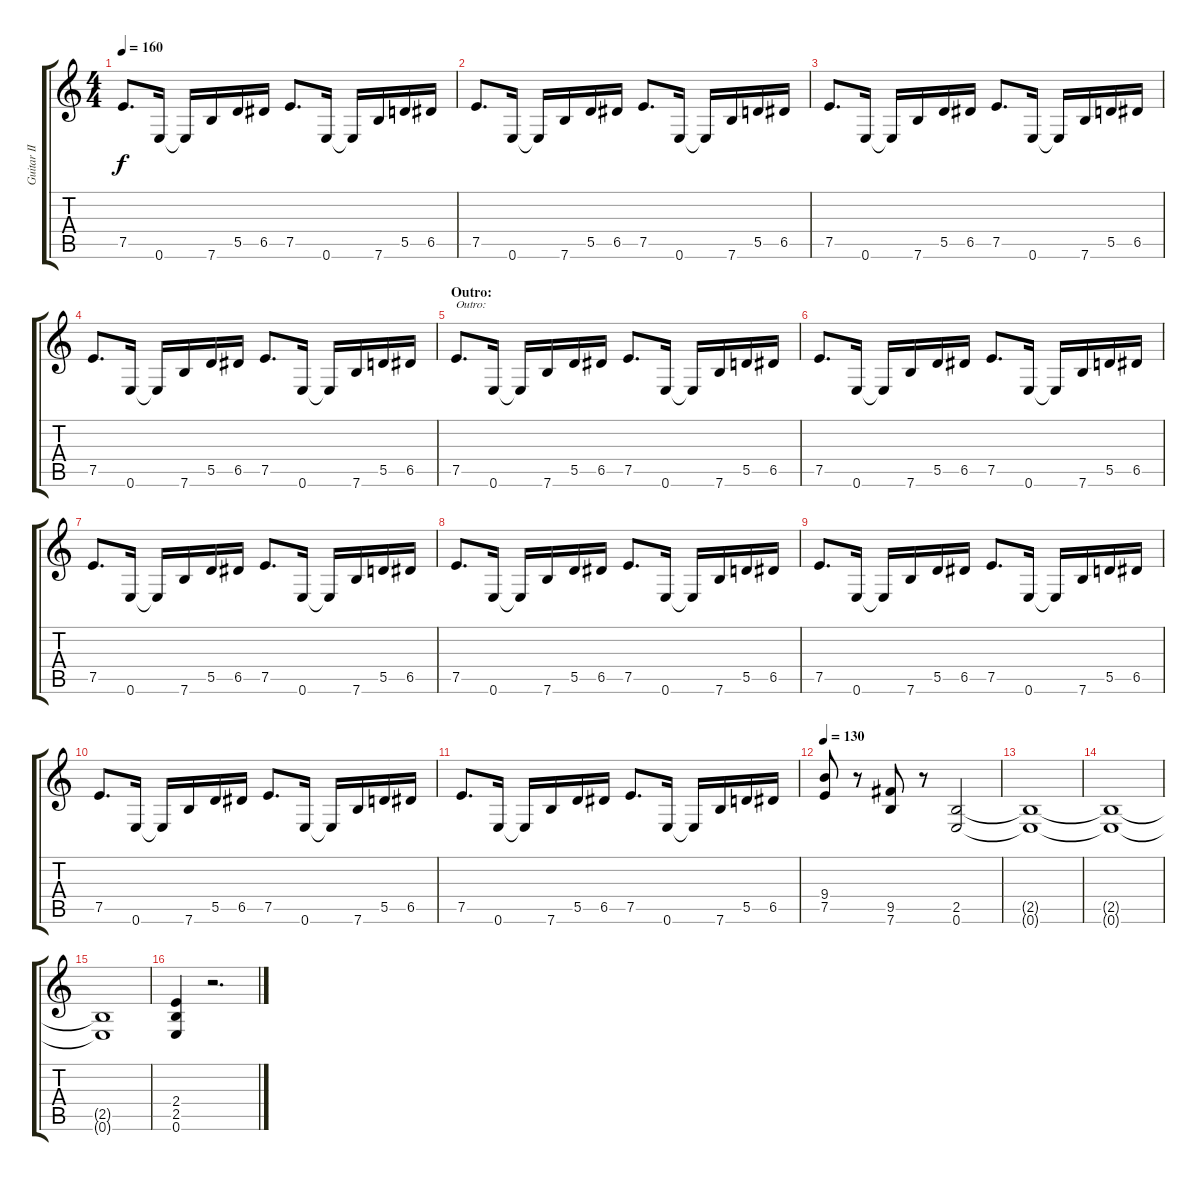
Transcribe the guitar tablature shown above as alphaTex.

\track ("Guitar II" "Guitar II") {instrument distortionguitar}
\staff {score tabs}
\tuning (E4 B3 G3 D3 A2 E2) {hide}
\ts (4 4)
\tempo 160
\clef g2
\ks c
7.5.8{d dy f} 0.6.16 0.6{t}.16 7.6.16 5.5.16 6.5.16 7.5.8{d} 0.6.16 0.6{t}.16 7.6.16 5.5.16 6.5.16 |
7.5.8{d} 0.6.16 0.6{t}.16 7.6.16 5.5.16 6.5.16 7.5.8{d} 0.6.16 0.6{t}.16 7.6.16 5.5.16 6.5.16 |
7.5.8{d} 0.6.16 0.6{t}.16 7.6.16 5.5.16 6.5.16 7.5.8{d} 0.6.16 0.6{t}.16 7.6.16 5.5.16 6.5.16 |
7.5.8{d} 0.6.16 0.6{t}.16 7.6.16 5.5.16 6.5.16 7.5.8{d} 0.6.16 0.6{t}.16 7.6.16 5.5.16 6.5.16 |
\section ("" "Outro:")
7.5.8{d txt "Outro:"} 0.6.16 0.6{t}.16 7.6.16 5.5.16 6.5.16 7.5.8{d} 0.6.16 0.6{t}.16 7.6.16 5.5.16 6.5.16 |
7.5.8{d} 0.6.16 0.6{t}.16 7.6.16 5.5.16 6.5.16 7.5.8{d} 0.6.16 0.6{t}.16 7.6.16 5.5.16 6.5.16 |
7.5.8{d} 0.6.16 0.6{t}.16 7.6.16 5.5.16 6.5.16 7.5.8{d} 0.6.16 0.6{t}.16 7.6.16 5.5.16 6.5.16 |
7.5.8{d} 0.6.16 0.6{t}.16 7.6.16 5.5.16 6.5.16 7.5.8{d} 0.6.16 0.6{t}.16 7.6.16 5.5.16 6.5.16 |
7.5.8{d} 0.6.16 0.6{t}.16 7.6.16 5.5.16 6.5.16 7.5.8{d} 0.6.16 0.6{t}.16 7.6.16 5.5.16 6.5.16 |
7.5.8{d} 0.6.16 0.6{t}.16 7.6.16 5.5.16 6.5.16 7.5.8{d} 0.6.16 0.6{t}.16 7.6.16 5.5.16 6.5.16 |
7.5.8{d} 0.6.16 0.6{t}.16 7.6.16 5.5.16 6.5.16 7.5.8{d} 0.6.16 0.6{t}.16 7.6.16 5.5.16 6.5.16 |
\tempo 130
(9.4 7.5).8 r.8 (9.5 7.6).8 r.8 (2.5 0.6).2 |
(2.5{t} 0.6{t}).1 |
(2.5{t} 0.6{t}).1 |
(2.5{t} 0.6{t}).1 |
(2.4 2.5 0.6).4 r.2{d}
